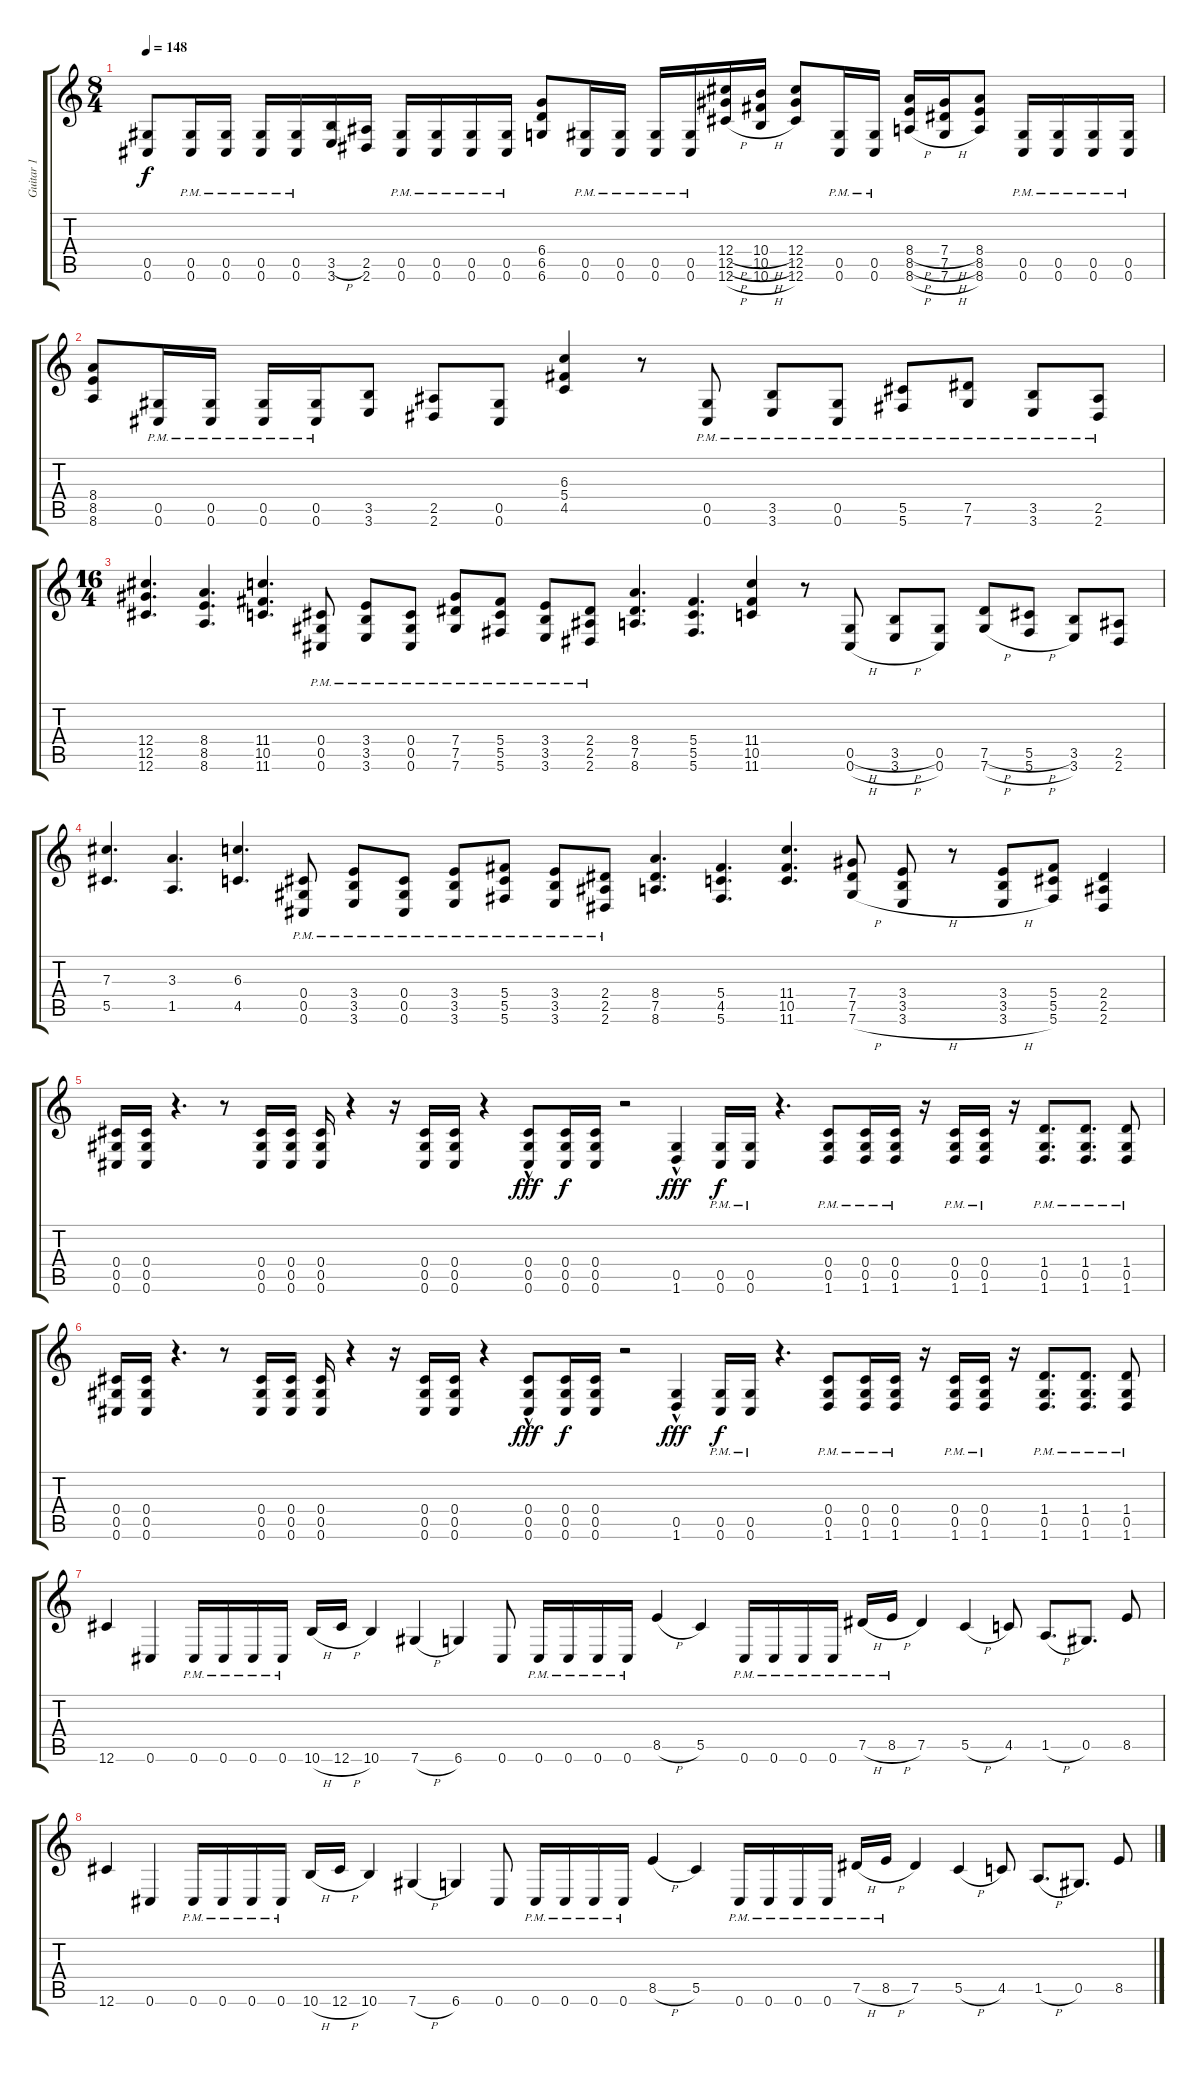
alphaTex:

\track ("Guitar 1" "Guitar 1") {instrument distortionguitar}
\staff {score tabs}
\tuning (Eb4 Bb3 Gb3 Db3 Ab2 Db2) {hide}
\ts (8 4)
\tempo 148
\clef g2
\ks c
(0.5 0.6).8{dy f} (0.5{pm} 0.6{pm}).16 (0.5{pm} 0.6{pm}).16 (0.5{pm} 0.6{pm}).16 (0.5{pm} 0.6{pm}).16 (3.5{h} 3.6).16 (2.5 2.6).16 (0.5{pm} 0.6{pm}).16 (0.5{pm} 0.6{pm}).16 (0.5{pm} 0.6{pm}).16 (0.5{pm} 0.6{pm}).16 (6.4 6.5 6.6).8 (0.5{pm} 0.6{pm}).16 (0.5{pm} 0.6{pm}).16 (0.5{pm} 0.6{pm}).16 (0.5{pm} 0.6{pm}).16 (12.4{h} 12.5{h} 12.6{h}).16 (10.4{h} 10.5{h} 10.6{h}).16 (12.4 12.5 12.6).8 (0.5{pm} 0.6{pm}).16 (0.5{pm} 0.6{pm}).16 (8.4{h} 8.5{h} 8.6{h}).16 (7.4{h} 7.5{h} 7.6{h}).16 (8.4 8.5 8.6).8 (0.5{pm} 0.6{pm}).16 (0.5{pm} 0.6{pm}).16 (0.5{pm} 0.6{pm}).16 (0.5{pm} 0.6{pm}).16 |
(8.4 8.5 8.6).8 (0.5{pm} 0.6{pm}).16 (0.5{pm} 0.6{pm}).16 (0.5{pm} 0.6{pm}).16 (0.5{pm} 0.6{pm}).16 (3.5 3.6).8 (2.5 2.6).8 (0.5 0.6).8 (6.3 5.4 4.5).4 r.8 (0.5{pm} 0.6{pm}).8 (3.5{pm} 3.6{pm}).8 (0.5{pm} 0.6{pm}).8 (5.5{pm} 5.6{pm}).8 (7.5{pm} 7.6{pm}).8 (3.5{pm} 3.6{pm}).8 (2.5{pm} 2.6{pm}).8 |
\ts (16 4)
(12.4 12.5 12.6).4{d} (8.4 8.5 8.6).4{d} (11.4 10.5 11.6).4{d} (0.4{pm} 0.5{pm} 0.6{pm}).8 (3.4{pm} 3.5{pm} 3.6{pm}).8 (0.4{pm} 0.5{pm} 0.6{pm}).8 (7.4{pm} 7.5{pm} 7.6{pm}).8 (5.4{pm} 5.5{pm} 5.6{pm}).8 (3.4{pm} 3.5{pm} 3.6{pm}).8 (2.4{pm} 2.5{pm} 2.6{pm}).8 (8.4 7.5 8.6).4{d} (5.4 5.5 5.6).4{d} (11.4 10.5 11.6).4 r.8 (0.5{h} 0.6{h}).8 (3.5{h} 3.6{h}).8 (0.5 0.6).8 (7.5{h} 7.6{h}).8 (5.5{h} 5.6{h}).8 (3.5 3.6).8 (2.5 2.6).8 |
(7.3 5.5).4{d} (3.3 1.5).4{d} (6.3 4.5).4{d} (0.4{pm} 0.5{pm} 0.6{pm}).8 (3.4{pm} 3.5{pm} 3.6{pm}).8 (0.4{pm} 0.5{pm} 0.6{pm}).8 (3.4{pm} 3.5{pm} 3.6{pm}).8 (5.4{pm} 5.5{pm} 5.6{pm}).8 (3.4{pm} 3.5{pm} 3.6{pm}).8 (2.4{pm} 2.5{pm} 2.6{pm}).8 (8.4 7.5 8.6).4{d} (5.4 4.5 5.6).4{d} (11.4 10.5 11.6).4{d} (7.4 7.5 7.6{h}).8 (3.4 3.5 3.6{h}).8 r.8 (3.4 3.5 3.6{h}).8 (5.4 5.5 5.6).8 (2.4 2.5 2.6).4 |
(0.4 0.5 0.6).16 (0.4 0.5 0.6).16 r.4{d} r.8 (0.4 0.5 0.6).16 (0.4 0.5 0.6).16 (0.4 0.5 0.6).16 r.4 r.16 (0.4 0.5 0.6).16 (0.4 0.5 0.6).16 r.4 (0.4{hac} 0.5{hac} 0.6{hac}).8{dy fff} (0.4 0.5 0.6).16{dy f} (0.4 0.5 0.6).16 r.2 (0.5{hac} 1.6{hac}).4{dy fff} (0.5{pm} 0.6{pm}).16{dy f} (0.5{pm} 0.6{pm}).16 r.4{d} (0.4{pm} 0.5{pm} 1.6{pm}).8 (0.4{pm} 0.5{pm} 1.6{pm}).16 (0.4{pm} 0.5{pm} 1.6{pm}).16 r.16 (0.4{pm} 0.5{pm} 1.6{pm}).16 (0.4{pm} 0.5{pm} 1.6{pm}).16 r.16 (1.4{pm} 0.5{pm} 1.6{pm}).8{d} (1.4{pm} 0.5{pm} 1.6{pm}).8{d} (1.4{pm} 0.5{pm} 1.6{pm}).8 |
(0.4 0.5 0.6).16 (0.4 0.5 0.6).16 r.4{d} r.8 (0.4 0.5 0.6).16 (0.4 0.5 0.6).16 (0.4 0.5 0.6).16 r.4 r.16 (0.4 0.5 0.6).16 (0.4 0.5 0.6).16 r.4 (0.4{hac} 0.5{hac} 0.6{hac}).8{dy fff} (0.4 0.5 0.6).16{dy f} (0.4 0.5 0.6).16 r.2 (0.5{hac} 1.6{hac}).4{dy fff} (0.5{pm} 0.6{pm}).16{dy f} (0.5{pm} 0.6{pm}).16 r.4{d} (0.4{pm} 0.5{pm} 1.6{pm}).8 (0.4{pm} 0.5{pm} 1.6{pm}).16 (0.4{pm} 0.5{pm} 1.6{pm}).16 r.16 (0.4{pm} 0.5{pm} 1.6{pm}).16 (0.4{pm} 0.5{pm} 1.6{pm}).16 r.16 (1.4{pm} 0.5{pm} 1.6{pm}).8{d} (1.4{pm} 0.5{pm} 1.6{pm}).8{d} (1.4{pm} 0.5{pm} 1.6{pm}).8 |
12.6.4 0.6.4 0.6{pm}.16 0.6{pm}.16 0.6{pm}.16 0.6{pm}.16 10.6{h}.16 12.6{h}.16 10.6.4 7.6{h}.4 6.6.4 0.6.8 0.6{pm}.16 0.6{pm}.16 0.6{pm}.16 0.6{pm}.16 8.5{h}.4 5.5.4 0.6{pm}.16 0.6{pm}.16 0.6{pm}.16 0.6{pm}.16 7.5{h pm}.16 8.5{h pm}.16 7.5.4 5.5{h}.4 4.5.8 1.5{h}.8{d} 0.5.8{d} 8.5.8 |
12.6.4 0.6.4 0.6{pm}.16 0.6{pm}.16 0.6{pm}.16 0.6{pm}.16 10.6{h}.16 12.6{h}.16 10.6.4 7.6{h}.4 6.6.4 0.6.8 0.6{pm}.16 0.6{pm}.16 0.6{pm}.16 0.6{pm}.16 8.5{h}.4 5.5.4 0.6{pm}.16 0.6{pm}.16 0.6{pm}.16 0.6{pm}.16 7.5{h pm}.16 8.5{h pm}.16 7.5.4 5.5{h}.4 4.5.8 1.5{h}.8{d} 0.5.8{d} 8.5.8
